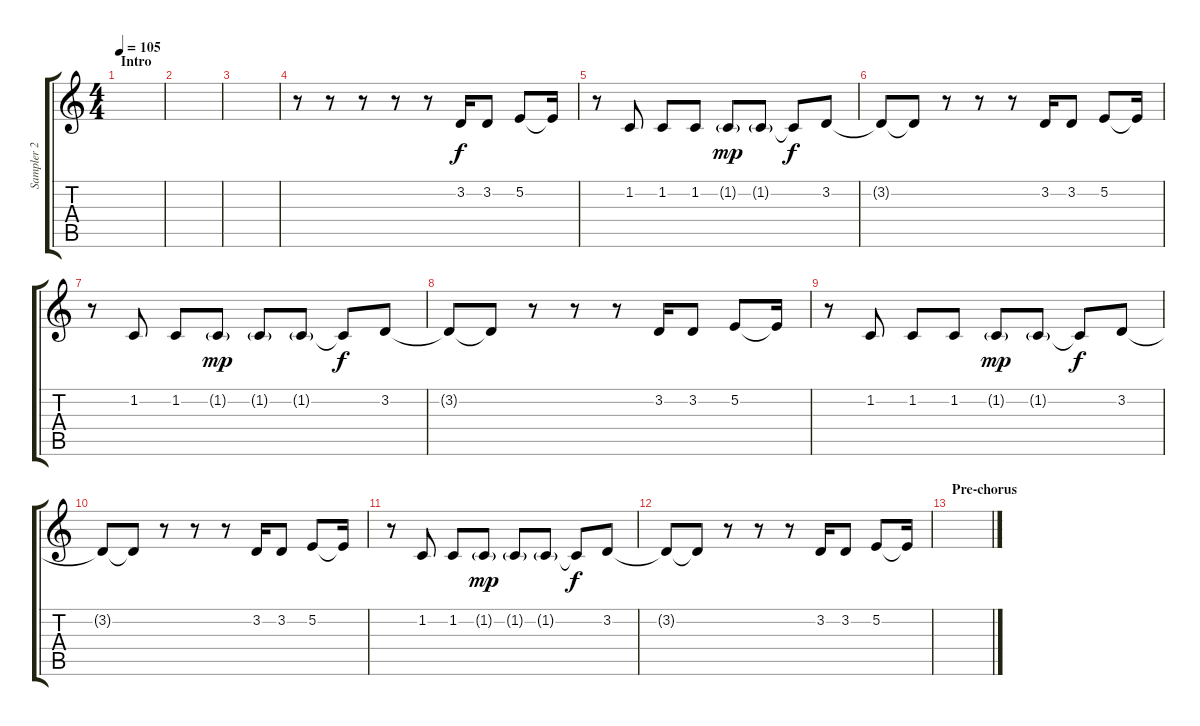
\track ("Sampler 2 " "Sampler 2 ") {instrument electricpiano2}
\staff {score tabs}
\tuning (E4 B3 G3 D3 A2 E2) {hide}
\ts (4 4)
\section ("" "Intro")
\tempo 105
\clef g2
\ks c
|
|
|
r.8 r.8 r.8 r.8 r.8 3.2.16 3.2.8 5.2.8 5.2{t}.16 |
r.8 1.2.8 1.2.8 1.2.8 1.2{g}.8{dy mp} 1.2{g}.8 1.2{t}.8{dy f} 3.2.8 |
3.2{t}.8 3.2{t}.8 r.8 r.8 r.8 3.2.16 3.2.8 5.2.8 5.2{t}.16 |
r.8 1.2.8 1.2.8 1.2{g}.8{dy mp} 1.2{g}.8 1.2{g}.8 1.2{t}.8{dy f} 3.2.8 |
3.2{t}.8 3.2{t}.8 r.8 r.8 r.8 3.2.16 3.2.8 5.2.8 5.2{t}.16 |
r.8 1.2.8 1.2.8 1.2.8 1.2{g}.8{dy mp} 1.2{g}.8 1.2{t}.8{dy f} 3.2.8 |
3.2{t}.8 3.2{t}.8 r.8 r.8 r.8 3.2.16 3.2.8 5.2.8 5.2{t}.16 |
r.8 1.2.8 1.2.8 1.2{g}.8{dy mp} 1.2{g}.8 1.2{g}.8 1.2{t}.8{dy f} 3.2.8 |
3.2{t}.8 3.2{t}.8 r.8 r.8 r.8 3.2.16 3.2.8 5.2.8 5.2{t}.16 |
\section ("" "Pre-chorus")
